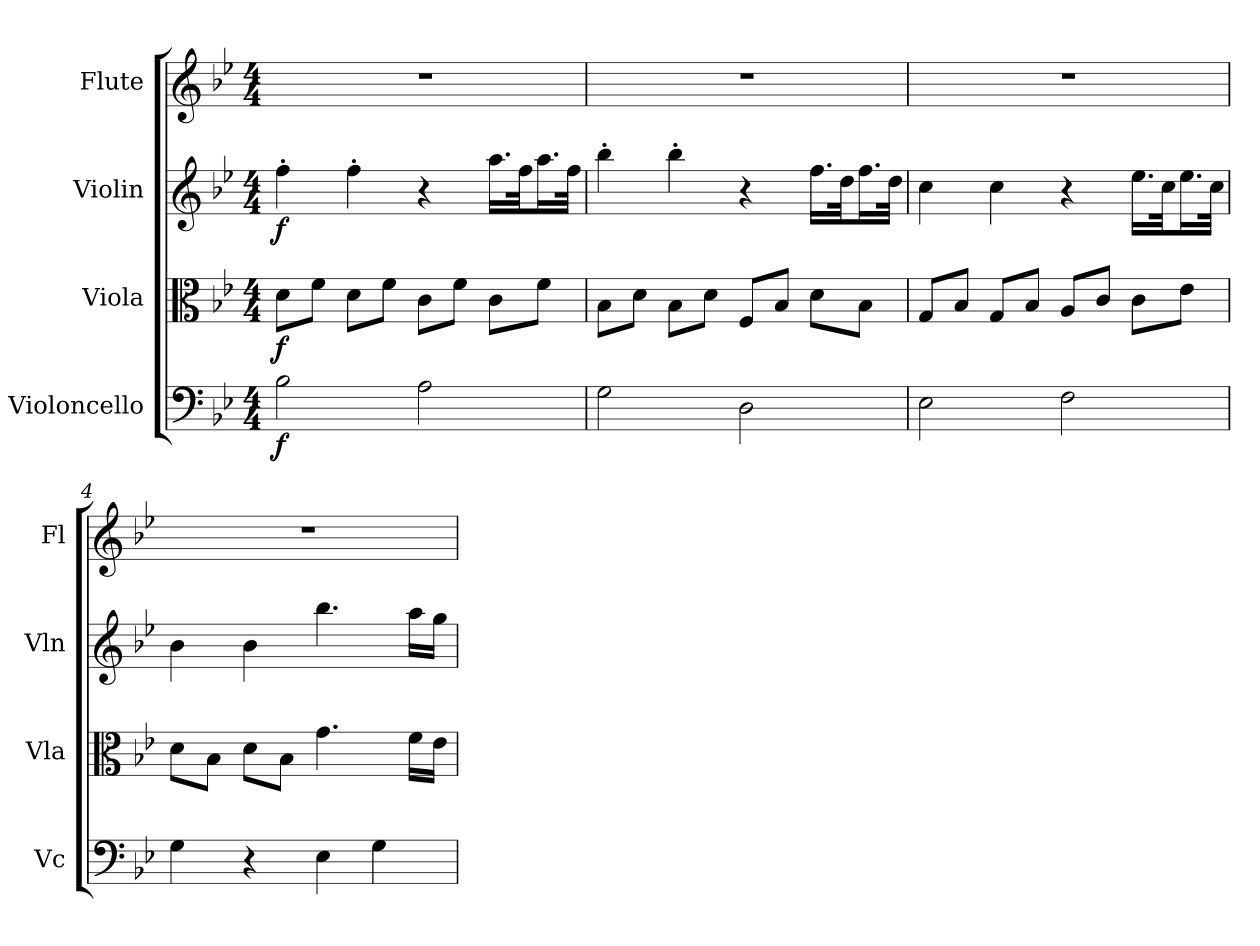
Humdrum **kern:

**kern	**dynam	**kern	**dynam	**kern	**dynam	**kern
*part4	*part4	*part3	*part3	*part2	*part2	*part1
*staff4	*staff4	*staff3	*staff3	*staff2	*staff2	*staff1
*I"Violoncello	*	*I"Viola	*	*I"Violin	*	*I"Flute
*I'Vc	*	*I'Vla	*	*I'Vln	*	*I'Fl
*clefF4	*	*clefC3	*	*clefG2	*	*clefG2
*k[b-e-]	*	*k[b-e-]	*	*k[b-e-]	*	*k[b-e-]
*B-:	*	*B-:	*	*B-:	*	*B-:
*M4/4	*	*M4/4	*	*M4/4	*	*M4/4
*MM92	*	*MM92	*	*MM92	*	*MM92
=	=	=	=	=	=	=
2B-	f	8d\L	f	4ff'	f	1r
.	.	8f\J	.	.	.	.
.	.	8d\L	.	4ff'	.	.
.	.	8f\J	.	.	.	.
2A	.	8c\L	.	4r	.	.
.	.	8f\J	.	.	.	.
.	.	8c\L	.	16.aa\LL	.	.
.	.	.	.	32ff\Jk	.	.
.	.	8f\J	.	16.aa\L	.	.
.	.	.	.	32ff\JJk	.	.
=2	=2	=2	=2	=2	=2	=2
2G	.	8B-\L	.	4bb-'	.	1r
.	.	8d\J	.	.	.	.
.	.	8B-\L	.	4bb-'	.	.
.	.	8d\J	.	.	.	.
2D	.	8F/L	.	4r	.	.
.	.	8B-/J	.	.	.	.
.	.	8d\L	.	16.ff\LL	.	.
.	.	.	.	32dd\Jk	.	.
.	.	8B-\J	.	16.ff\L	.	.
.	.	.	.	32dd\JJk	.	.
=3	=3	=3	=3	=3	=3	=3
2E-	.	8G/L	.	4cc	.	1r
.	.	8B-/J	.	.	.	.
.	.	8G/L	.	4cc	.	.
.	.	8B-/J	.	.	.	.
2F	.	8A/L	.	4r	.	.
.	.	8c/J	.	.	.	.
.	.	8c\L	.	16.ee-\LL	.	.
.	.	.	.	32cc\Jk	.	.
.	.	8e-\J	.	16.ee-\L	.	.
.	.	.	.	32cc\JJk	.	.
=4	=4	=4	=4	=4	=4	=4
4G	.	8d\L	.	4b-	.	1r
.	.	8B-\J	.	.	.	.
4r	.	8d\L	.	4b-	.	.
.	.	8B-\J	.	.	.	.
4E-	.	4.g	.	4.bb-	.	.
4G	.	.	.	.	.	.
.	.	16f\LL	.	16aa\LL	.	.
.	.	16e-\JJ	.	16gg\JJ	.	.
=	=	=	=	=	=	=
*-	*-	*-	*-	*-	*-	*-
